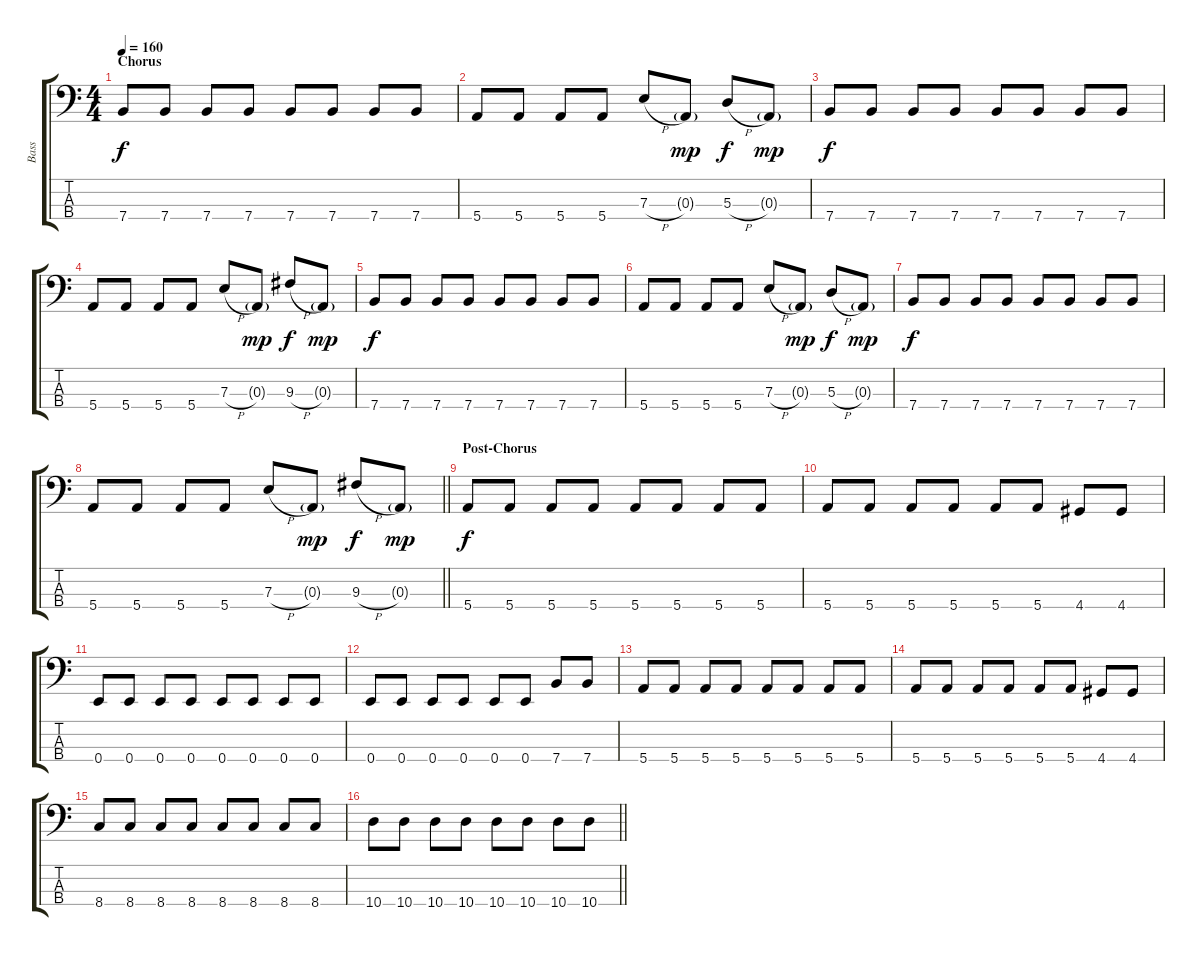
\track ("Bass" "Bass") {instrument electricbassfinger}
\staff {score tabs}
\tuning (G2 D2 A1 E1) {hide}
\ts (4 4)
\section ("" "Chorus")
\tempo 160
\clef f4
\ks aminor
7.4.8{dy f} 7.4.8 7.4.8 7.4.8 7.4.8 7.4.8 7.4.8 7.4.8 |
5.4.8 5.4.8 5.4.8 5.4.8 7.3{h}.8 0.3{g}.8{dy mp} 5.3{h}.8{dy f} 0.3{g}.8{dy mp} |
7.4.8{dy f} 7.4.8 7.4.8 7.4.8 7.4.8 7.4.8 7.4.8 7.4.8 |
5.4.8 5.4.8 5.4.8 5.4.8 7.3{h}.8 0.3{g}.8{dy mp} 9.3{h}.8{dy f} 0.3{g}.8{dy mp} |
7.4.8{dy f} 7.4.8 7.4.8 7.4.8 7.4.8 7.4.8 7.4.8 7.4.8 |
5.4.8 5.4.8 5.4.8 5.4.8 7.3{h}.8 0.3{g}.8{dy mp} 5.3{h}.8{dy f} 0.3{g}.8{dy mp} |
7.4.8{dy f} 7.4.8 7.4.8 7.4.8 7.4.8 7.4.8 7.4.8 7.4.8 |
\barLineRight lightlight
5.4.8 5.4.8 5.4.8 5.4.8 7.3{h}.8 0.3{g}.8{dy mp} 9.3{h}.8{dy f} 0.3{g}.8{dy mp} |
\section ("" "Post-Chorus")
5.4.8{dy f} 5.4.8 5.4.8 5.4.8 5.4.8 5.4.8 5.4.8 5.4.8 |
5.4.8 5.4.8 5.4.8 5.4.8 5.4.8 5.4.8 4.4.8 4.4.8 |
0.4.8 0.4.8 0.4.8 0.4.8 0.4.8 0.4.8 0.4.8 0.4.8 |
0.4.8 0.4.8 0.4.8 0.4.8 0.4.8 0.4.8 7.4.8 7.4.8 |
5.4.8 5.4.8 5.4.8 5.4.8 5.4.8 5.4.8 5.4.8 5.4.8 |
5.4.8 5.4.8 5.4.8 5.4.8 5.4.8 5.4.8 4.4.8 4.4.8 |
8.4.8 8.4.8 8.4.8 8.4.8 8.4.8 8.4.8 8.4.8 8.4.8 |
\barLineRight lightlight
10.4.8 10.4.8 10.4.8 10.4.8 10.4.8 10.4.8 10.4.8 10.4.8
